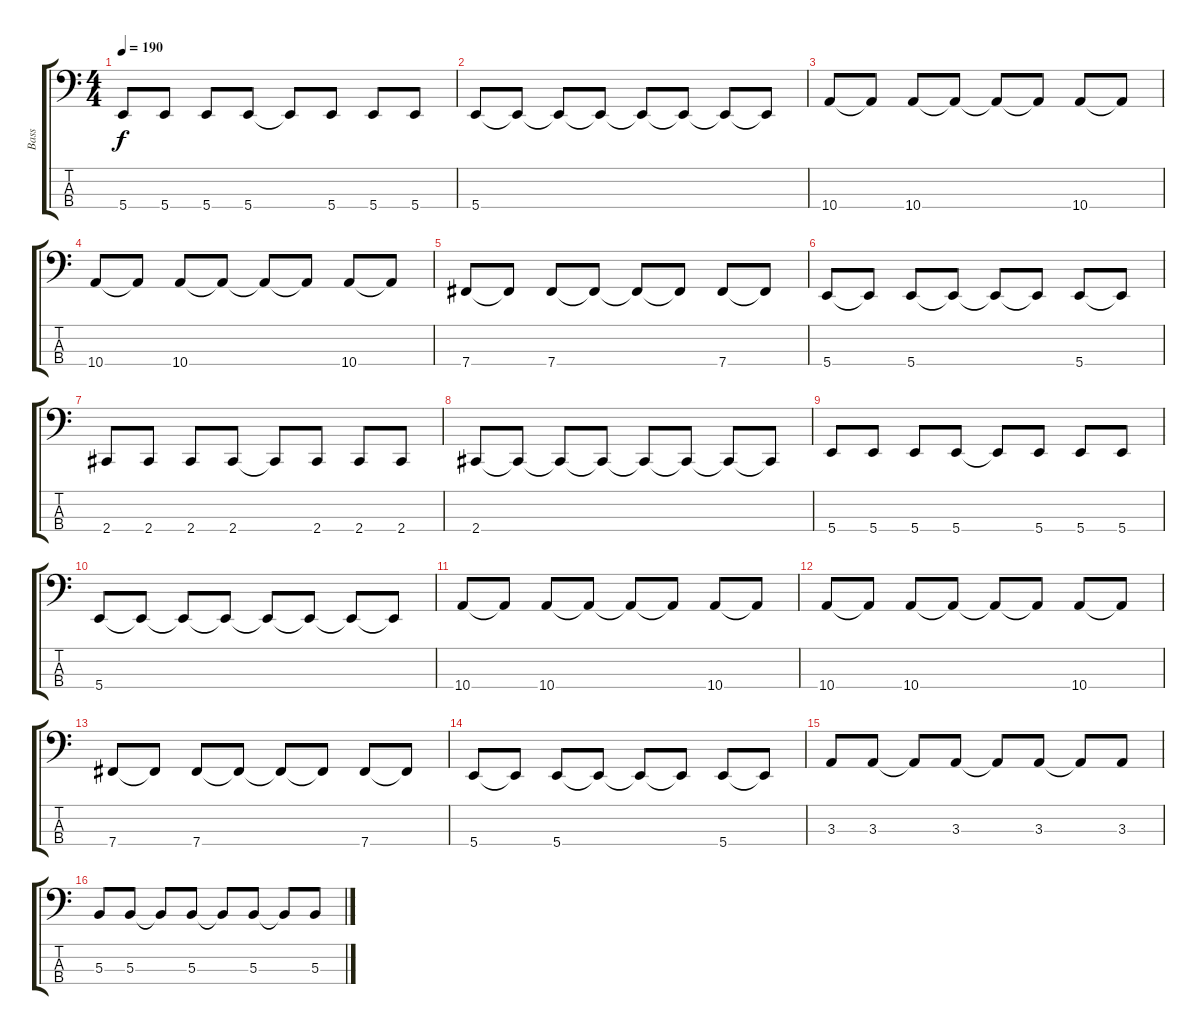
\track ("Bass" "Bass") {instrument electricbassfinger}
\staff {score tabs}
\tuning (Db2 B1 Gb1 B0) {hide}
\ts (4 4)
\tempo 190
\clef f4
\ks c
5.4.8{dy f} 5.4.8 5.4.8 5.4.8 5.4{t}.8 5.4.8 5.4.8 5.4.8 |
5.4.8 5.4{t}.8 5.4{t}.8 5.4{t}.8 5.4{t}.8 5.4{t}.8 5.4{t}.8 5.4{t}.8 |
10.4.8 10.4{t}.8 10.4.8 10.4{t}.8 10.4{t}.8 10.4{t}.8 10.4.8 10.4{t}.8 |
10.4.8 10.4{t}.8 10.4.8 10.4{t}.8 10.4{t}.8 10.4{t}.8 10.4.8 10.4{t}.8 |
7.4.8 7.4{t}.8 7.4.8 7.4{t}.8 7.4{t}.8 7.4{t}.8 7.4.8 7.4{t}.8 |
5.4.8 5.4{t}.8 5.4.8 5.4{t}.8 5.4{t}.8 5.4{t}.8 5.4.8 5.4{t}.8 |
2.4.8 2.4.8 2.4.8 2.4.8 2.4{t}.8 2.4.8 2.4.8 2.4.8 |
2.4.8 2.4{t}.8 2.4{t}.8 2.4{t}.8 2.4{t}.8 2.4{t}.8 2.4{t}.8 2.4{t}.8 |
5.4.8 5.4.8 5.4.8 5.4.8 5.4{t}.8 5.4.8 5.4.8 5.4.8 |
5.4.8 5.4{t}.8 5.4{t}.8 5.4{t}.8 5.4{t}.8 5.4{t}.8 5.4{t}.8 5.4{t}.8 |
10.4.8 10.4{t}.8 10.4.8 10.4{t}.8 10.4{t}.8 10.4{t}.8 10.4.8 10.4{t}.8 |
10.4.8 10.4{t}.8 10.4.8 10.4{t}.8 10.4{t}.8 10.4{t}.8 10.4.8 10.4{t}.8 |
7.4.8 7.4{t}.8 7.4.8 7.4{t}.8 7.4{t}.8 7.4{t}.8 7.4.8 7.4{t}.8 |
5.4.8 5.4{t}.8 5.4.8 5.4{t}.8 5.4{t}.8 5.4{t}.8 5.4.8 5.4{t}.8 |
3.3.8 3.3.8 3.3{t}.8 3.3.8 3.3{t}.8 3.3.8 3.3{t}.8 3.3.8 |
5.3.8 5.3.8 5.3{t}.8 5.3.8 5.3{t}.8 5.3.8 5.3{t}.8 5.3.8
